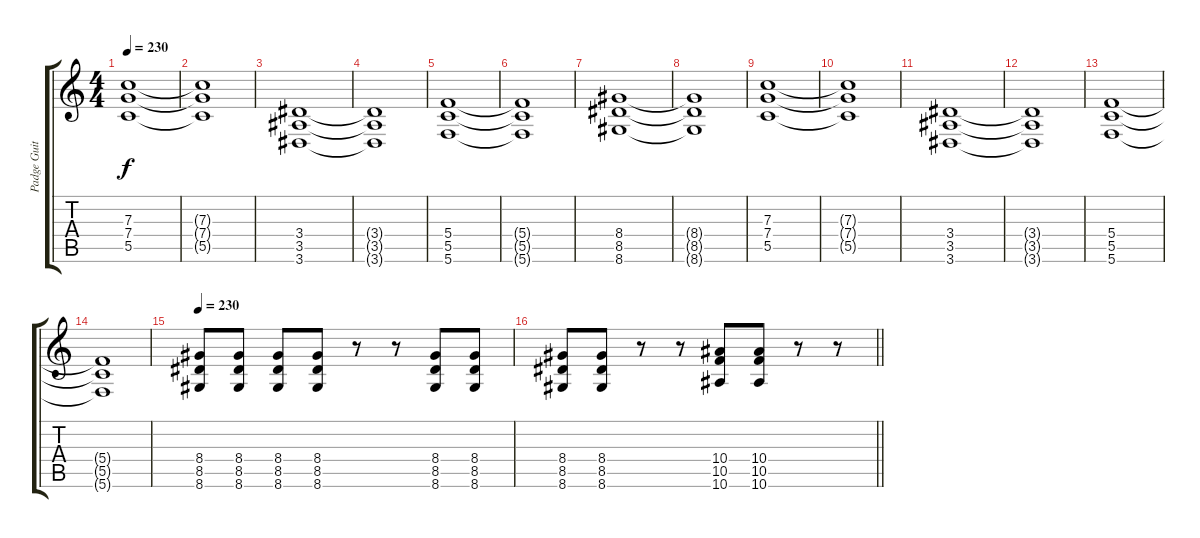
\track ("Padge Guitar" "Padge Guit") {instrument distortionguitar}
\staff {score tabs}
\tuning (D4 A3 F3 C3 G2 C2) {hide}
\ts (4 4)
\tempo 230
\clef g2
\ks c
(7.3 7.4 5.5).1{dy f} |
(7.3{t} 7.4{t} 5.5{t}).1 |
(3.4 3.5 3.6).1 |
(3.4{t} 3.5{t} 3.6{t}).1 |
(5.4 5.5 5.6).1 |
(5.4{t} 5.5{t} 5.6{t}).1 |
(8.4 8.5 8.6).1 |
(8.4{t} 8.5{t} 8.6{t}).1 |
(7.3 7.4 5.5).1 |
(7.3{t} 7.4{t} 5.5{t}).1 |
(3.4 3.5 3.6).1 |
(3.4{t} 3.5{t} 3.6{t}).1 |
(5.4 5.5 5.6).1 |
(5.4{t} 5.5{t} 5.6{t}).1 |
\tempo 230
(8.4 8.5 8.6).8 (8.4 8.5 8.6).8 (8.4 8.5 8.6).8 (8.4 8.5 8.6).8 r.8 r.8 (8.4 8.5 8.6).8 (8.4 8.5 8.6).8 |
\barLineRight lightlight
(8.4 8.5 8.6).8 (8.4 8.5 8.6).8 r.8 r.8 (10.4 10.5 10.6).8 (10.4 10.5 10.6).8 r.8 r.8
